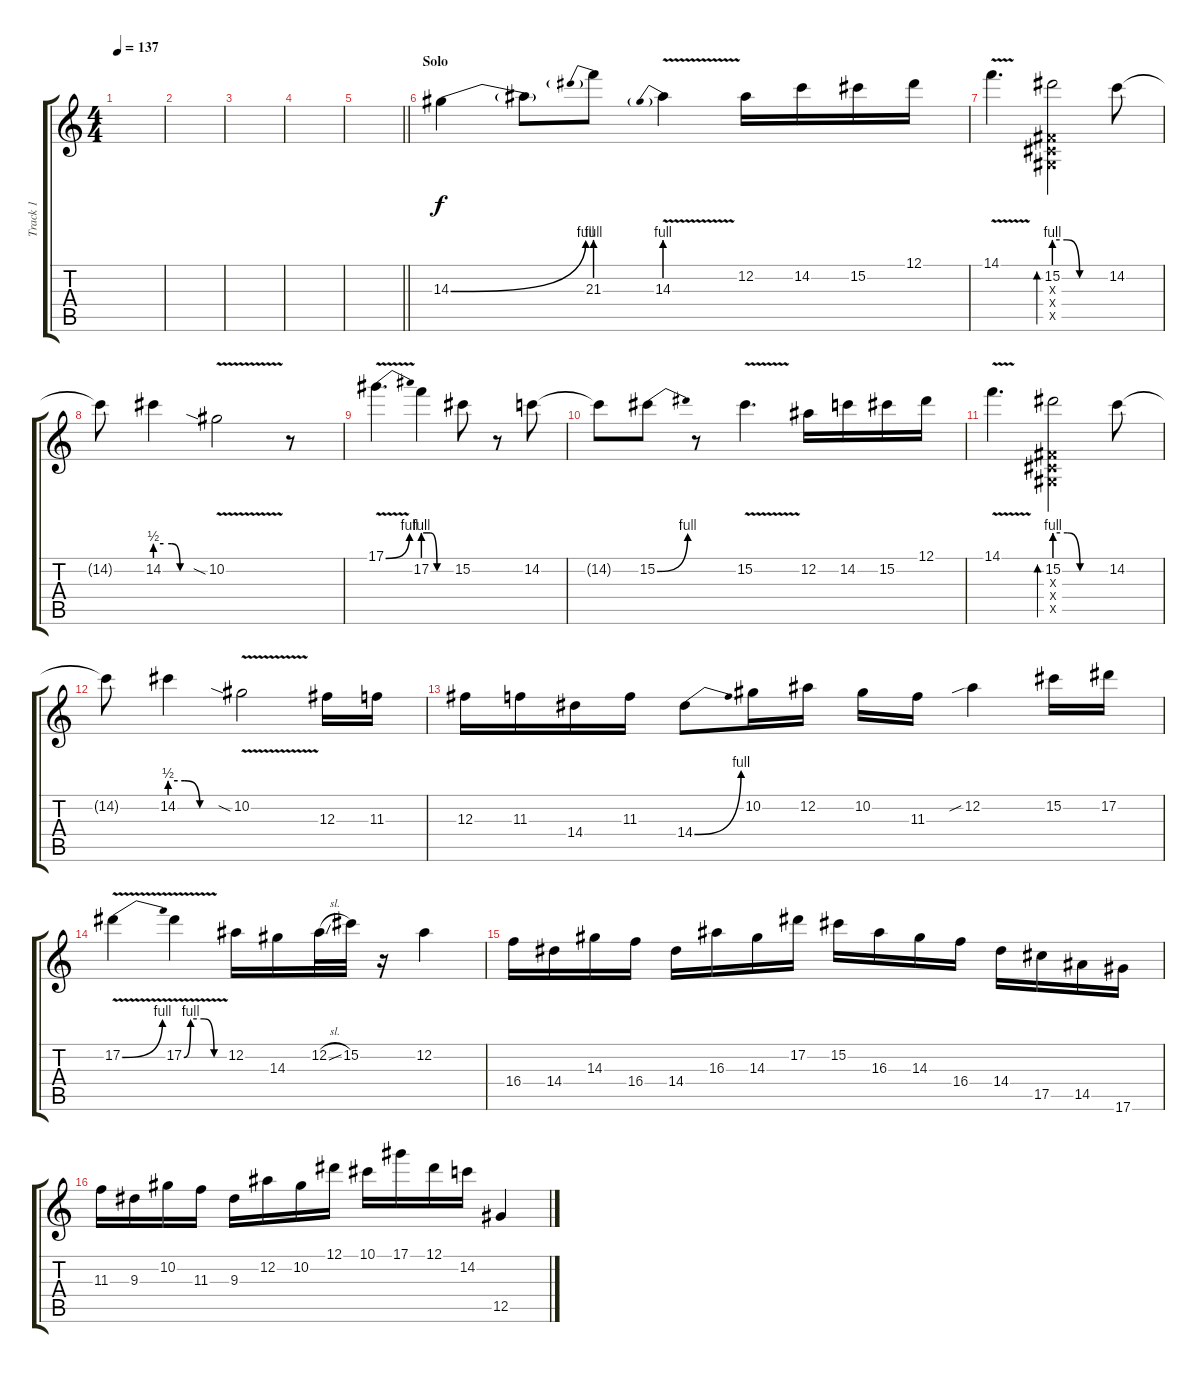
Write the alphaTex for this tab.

\track ("Track 1" "Track 1") {instrument distortionguitar}
\staff {score tabs}
\tuning (Eb4 Bb3 Gb3 Db3 Ab2 Eb2) {hide}
\ts (4 4)
\tempo 137
\clef g2
\ks c
|
|
|
|
\barLineRight lightlight
|
\section ("" "Solo")
14.3{be (bend 0 0 60 4)}.4 14.3{t}.8 21.3{be (prebend 0 4 60 4)}.8 14.3{be (prebend 0 4 60 4) v}.4 12.2.16 14.2.16 15.2.16 12.1.16 |
14.1{v}.4{d} (15.2{be (custom 0 4 15 4 30 0 60 0)} 0.3{x} 0.4{x} 0.5{x}).2{bd 120} 14.2.8 |
14.2{t}.8 14.2{be (custom 0 2 10 2 20 2 30 0 60 0)}.4 10.2{v sia}.2 r.8 |
17.1{be (bend 0 0 60 4) v}.4{d} 17.2{be (custom 0 4 15 4 30 0 60 0)}.4 15.2.8 r.8 14.2.8 |
14.2{t}.8 15.2{be (bend 0 0 60 4)}.8 r.8 15.2{v}.4{d} 12.2.16 14.2.16 15.2.16 12.1.16 |
14.1{v}.4{d} (15.2{be (custom 0 4 15 4 30 0 60 0)} 0.3{x} 0.4{x} 0.5{x}).2{bd 120} 14.2.8 |
14.2{t}.8 14.2{be (custom 0 2 15 2 30 0 60 0)}.4 10.2{v sia}.2 12.3.16 11.3.16 |
12.3.16 11.3.16 14.4.16 11.3.16 14.4{be (bend 0 0 60 4)}.8 10.2.16 12.2.16 10.2.16 11.3.16 12.2{sib}.4 15.2.16 17.2.16 |
17.2{be (bend 0 0 60 4) v}.4 17.2{be (custom 0 0 10 4 30 4 45 0 60 0) v}.4 12.2.16 14.3.16 12.2{sl}.32 15.2.32 r.16 12.2.4 |
16.4.16 14.4.16 14.3.16 16.4.16 14.4.16 16.3.16 14.3.16 17.2.16 15.2.16 16.3.16 14.3.16 16.4.16 14.4.16 17.5.16 14.5.16 17.6.16 |
11.3.16 9.3.16 10.2.16 11.3.16 9.3.16 12.2.16 10.2.16 12.1.16 10.1.16 17.1.16 12.1.16 14.2.16 12.5.4
